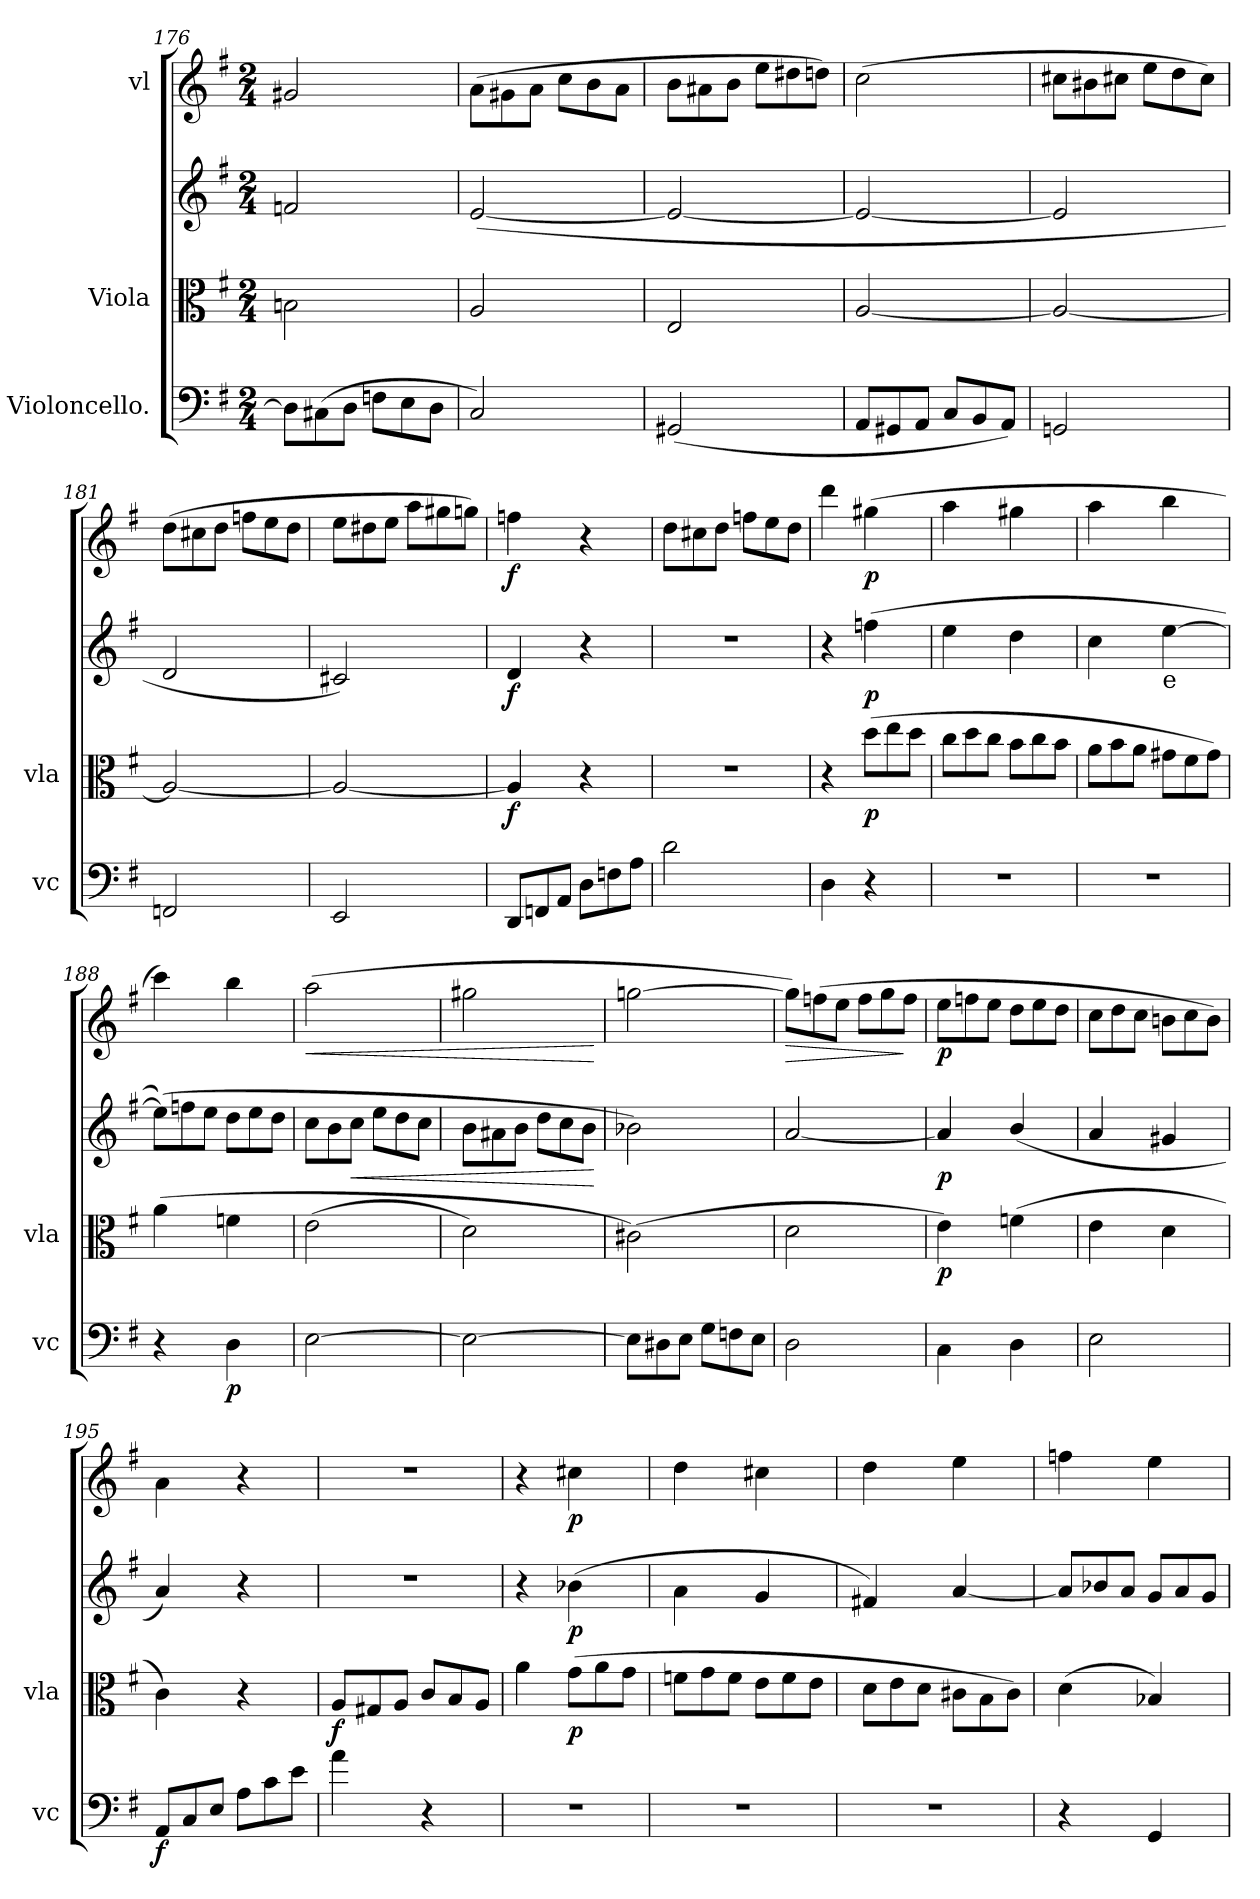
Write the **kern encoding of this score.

**kern	**dynam	**kern	**dynam	**kern	**dynam	**kern	**dynam
*part4	*part4	*part3	*part3	*part2	*part2	*part1	*part1
*staff4	*staff4	*staff3	*staff3	*staff2	*staff2	*staff1	*staff1
*I"Violoncello.	*	*I"Viola	*	*	*	*I"vl	*
*I'vc	*	*I'vla	*	*	*	*	*
*clefF4	*	*clefC3	*	*clefG2	*	*clefG2	*
*k[f#]	*	*k[f#]	*	*k[f#]	*	*k[f#]	*
*M2/4	*	*M2/4	*	*M2/4	*	*M2/4	*
*Xtuplet	*	*	*	*	*	*	*
=176	=176	=176	=176	=176	=176	=176	=176
12D\L]	.	2Bn\	.	2fn/	.	2g#X/	.
(12C#X\	.	.	.	.	.	.	.
12D\J	.	.	.	.	.	.	.
12Fn\L	.	.	.	.	.	.	.
12E\	.	.	.	.	.	.	.
12D\J	.	.	.	.	.	.	.
=177	=177	=177	=177	=177	=177	=177	=177
*	*	*	*	*	*	*Xtuplet	*
2C/)	.	2A/	.	(>[2e/	.	(12a\L	.
.	.	.	.	.	.	12g#X\	.
.	.	.	.	.	.	12a\J	.
.	.	.	.	.	.	12cc\L	.
.	.	.	.	.	.	12b\	.
.	.	.	.	.	.	12a\J	.
=178	=178	=178	=178	=178	=178	=178	=178
(>2GG#X/	.	2E/	.	2e/_	.	12b\L	.
.	.	.	.	.	.	12a#X\	.
.	.	.	.	.	.	12b\J	.
.	.	.	.	.	.	12ee\L	.
.	.	.	.	.	.	12dd#X\	.
.	.	.	.	.	.	12ddn\J)	.
=179	=179	=179	=179	=179	=179	=179	=179
12AA/L	.	[2A/	.	2e/_	.	(2cc\	.
12GG#X/	.	.	.	.	.	.	.
12AA/J	.	.	.	.	.	.	.
12C/L	.	.	.	.	.	.	.
12BB/	.	.	.	.	.	.	.
12AA/J)	.	.	.	.	.	.	.
=180	=180	=180	=180	=180	=180	=180	=180
2GGn/	.	2A/_	.	2e/]	.	12cc#X\L	.
.	.	.	.	.	.	12b#X\	.
.	.	.	.	.	.	12cc#X\J	.
.	.	.	.	.	.	12ee\L	.
.	.	.	.	.	.	12dd\	.
.	.	.	.	.	.	12cc#\J)	.
=181	=181	=181	=181	=181	=181	=181	=181
2FFn/	.	2A/_	.	2d/	.	(12dd\L	.
.	.	.	.	.	.	12cc#X\	.
.	.	.	.	.	.	12dd\J	.
.	.	.	.	.	.	12ffn\L	.
.	.	.	.	.	.	12ee\	.
.	.	.	.	.	.	12dd\J	.
=182	=182	=182	=182	=182	=182	=182	=182
2EE/	.	2A/_	.	2c#X/)	.	12ee\L	.
.	.	.	.	.	.	12dd#X\	.
.	.	.	.	.	.	12ee\J	.
.	.	.	.	.	.	12aa\L	.
.	.	.	.	.	.	12gg#X\	.
.	.	.	.	.	.	12ggn\J)	.
=183	=183	=183	=183	=183	=183	=183	=183
12DD/L	.	4A/]	f	4d/	f	4ffn\	f
12FFn/	.	.	.	.	.	.	.
12AA/J	.	.	.	.	.	.	.
12D\L	.	4r	.	4r	.	4r	.
12Fn\	.	.	.	.	.	.	.
12A\J	.	.	.	.	.	.	.
=184	=184	=184	=184	=184	=184	=184	=184
2d\	.	2r	.	2r	.	12dd\L	.
.	.	.	.	.	.	12cc#X\	.
.	.	.	.	.	.	12dd\J	.
.	.	.	.	.	.	12ffn\L	.
.	.	.	.	.	.	12ee\	.
.	.	.	.	.	.	12dd\J	.
=185	=185	=185	=185	=185	=185	=185	=185
4D\	.	4r	.	4r	.	4ddd\	.
*	*	*Xtuplet	*	*	*	*	*
4r	.	(12dd\L	p	(4ffn\	p	(4gg#X\	p
.	.	12ee\	.	.	.	.	.
.	.	12dd\J	.	.	.	.	.
=186	=186	=186	=186	=186	=186	=186	=186
2r	.	12cc\L	.	4ee\	.	4aa\	.
.	.	12dd\	.	.	.	.	.
.	.	12cc\J	.	.	.	.	.
.	.	12b\L	.	4dd\	.	4gg#X\	.
.	.	12cc\	.	.	.	.	.
.	.	12b\J	.	.	.	.	.
=187	=187	=187	=187	=187	=187	=187	=187
2r	.	12a\L	.	4cc\	.	4aa\	.
.	.	12b\	.	.	.	.	.
.	.	12a\J	.	.	.	.	.
!	!	!	!	!LO:TX:b:t=e	!	!	!
.	.	12g#X\L	.	[4ee\	.	4bb\	.
.	.	12f#\	.	.	.	.	.
.	.	12g#\J)	.	.	.	.	.
=188	=188	=188	=188	=188	=188	=188	=188
*	*	*	*	*Xtuplet	*	*	*
4r	.	(4a\	.	(12ee\L])	.	4ccc\)	.
.	.	.	.	12ffn\	.	.	.
.	.	.	.	12ee\J	.	.	.
4D\	p	4fn\	.	12dd\L	.	4bb\	.
.	.	.	.	12ee\	.	.	.
.	.	.	.	12dd\J	.	.	.
=189	=189	=189	=189	=189	=189	=189	=189
!	!	!	!	!	!	!	!LO:HP:b
[2E\	.	(2e\	.	12cc\L	.	(2aa\	<
.	.	.	.	12b\	.	.	.
!	!	!	!	!	!LO:HP:b	!	!
.	.	.	.	12cc\J	<	.	.
.	.	.	.	12ee\L	.	.	.
.	.	.	.	12dd\	.	.	.
.	.	.	.	12cc\J	.	.	.
=190	=190	=190	=190	=190	=190	=190	=190
2E\_	.	2d\)	.	12b\L	.	2gg#X\	.
.	.	.	.	12a#X\	.	.	.
.	.	.	.	12b\J	.	.	.
.	.	.	.	12dd\L	.	.	.
.	.	.	.	12cc\	.	.	.
.	.	.	.	12b\J	.	.	.
.	.	.	.	.	[	.	[
=191	=191	=191	=191	=191	=191	=191	=191
12E\L]	.	(>2c#X\)	.	2b-X\)	.	[2ggn\	.
12D#X\	.	.	.	.	.	.	.
12E\J	.	.	.	.	.	.	.
12G\L	.	.	.	.	.	.	.
12Fn\	.	.	.	.	.	.	.
12E\J	.	.	.	.	.	.	.
=192	=192	=192	=192	=192	=192	=192	=192
!	!	!	!	!	!	!	!LO:HP:b
2D\	.	2d\	.	[2a/	.	12gg\L])	>
.	.	.	.	.	.	(12ffn\	.
.	.	.	.	.	.	12ee\J	.
.	.	.	.	.	.	12ff\L	.
.	.	.	.	.	.	12gg\	.
.	.	.	.	.	.	12ff\J	]
=193	=193	=193	=193	=193	=193	=193	=193
4C\	.	4e\)	p	4a/]	p	12ee\L	p
.	.	.	.	.	.	12ffn\	.
.	.	.	.	.	.	12ee\J	.
4D\	.	(4fn\	.	(>4b/	.	12dd\L	.
.	.	.	.	.	.	12ee\	.
.	.	.	.	.	.	12dd\J	.
=194	=194	=194	=194	=194	=194	=194	=194
2E\	.	4e\	.	4a/	.	12cc\L	.
.	.	.	.	.	.	12dd\	.
.	.	.	.	.	.	12cc\J	.
.	.	4d\	.	4g#X/	.	12bn\L	.
.	.	.	.	.	.	12cc\	.
.	.	.	.	.	.	12b\J)	.
=195	=195	=195	=195	=195	=195	=195	=195
12AA/L	f	4c\)	.	4a/)	.	4a\	.
12C/	.	.	.	.	.	.	.
12E/J	.	.	.	.	.	.	.
12A\L	.	4r	.	4r	.	4r	.
12c\	.	.	.	.	.	.	.
12e\J	.	.	.	.	.	.	.
=196	=196	=196	=196	=196	=196	=196	=196
4a\	.	12A/L	f	2r	.	2r	.
.	.	12G#X/	.	.	.	.	.
.	.	12A/J	.	.	.	.	.
4r	.	12c/L	.	.	.	.	.
.	.	12B/	.	.	.	.	.
.	.	12A/J	.	.	.	.	.
=197	=197	=197	=197	=197	=197	=197	=197
2r	.	4a\	.	4r	.	4r	.
.	.	(12g\L	p	(4b-X\	p	4cc#X\	p
.	.	12a\	.	.	.	.	.
.	.	12g\J	.	.	.	.	.
=198	=198	=198	=198	=198	=198	=198	=198
2r	.	12fn\L	.	4a\	.	4dd\	.
.	.	12g\	.	.	.	.	.
.	.	12f\J	.	.	.	.	.
.	.	12e\L	.	4g/	.	4cc#X\	.
.	.	12f\	.	.	.	.	.
.	.	12e\J	.	.	.	.	.
=199	=199	=199	=199	=199	=199	=199	=199
2r	.	12d\L	.	4f#X/)	.	4dd\	.
.	.	12e\	.	.	.	.	.
.	.	12d\J	.	.	.	.	.
.	.	12c#X\L	.	[4a/	.	4ee\	.
.	.	12B\	.	.	.	.	.
.	.	12c#\J)	.	.	.	.	.
=200	=200	=200	=200	=200	=200	=200	=200
4r	.	(4d\	.	12a/L]	.	4ffn\	.
.	.	.	.	12b-X/	.	.	.
.	.	.	.	12a/J	.	.	.
4GG/	.	4B-X/)	.	12g/L	.	4ee\	.
.	.	.	.	12a/	.	.	.
.	.	.	.	12g/J	.	.	.
=	=	=	=	=	=	=	=
*-	*-	*-	*-	*-	*-	*-	*-
